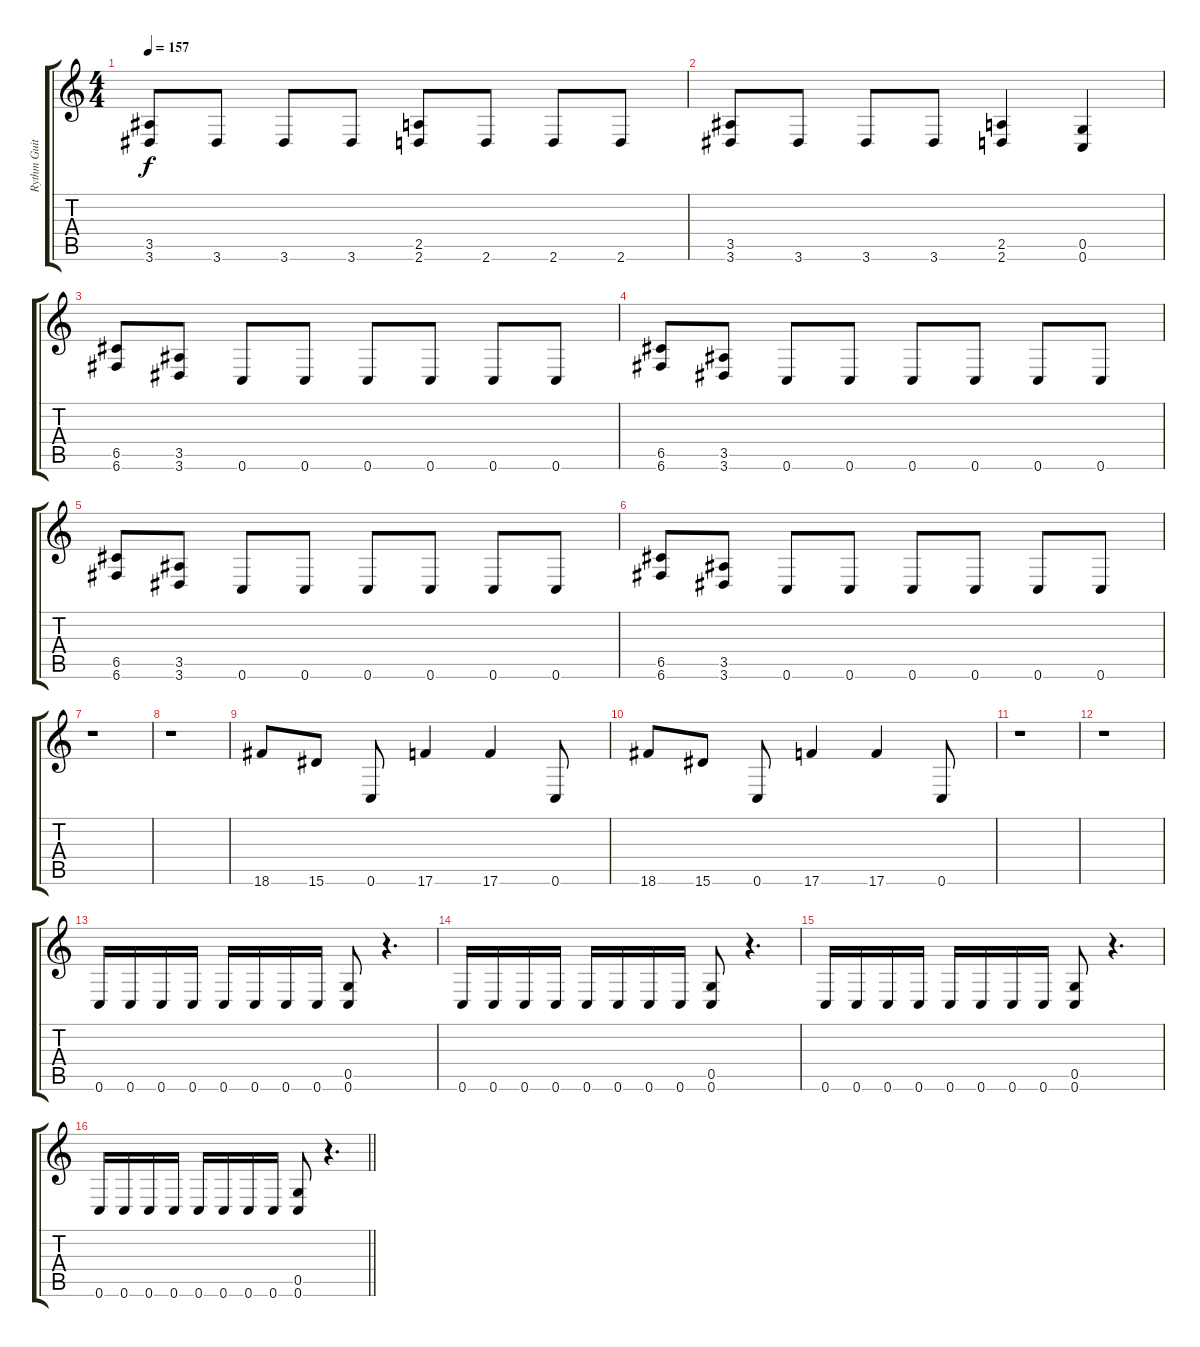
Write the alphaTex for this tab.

\track ("Rythm Guitar" "Rythm Guit") {instrument distortionguitar}
\staff {score tabs}
\tuning (D4 A3 F3 C3 G2 C2) {hide}
\ts (4 4)
\tempo 157
\clef g2
\ks c
(3.5 3.6).8{dy f} 3.6.8 3.6.8 3.6.8 (2.5 2.6).8 2.6.8 2.6.8 2.6.8 |
(3.5 3.6).8 3.6.8 3.6.8 3.6.8 (2.5 2.6).4 (0.5 0.6).4 |
(6.5 6.6).8 (3.5 3.6).8 0.6.8 0.6.8 0.6.8 0.6.8 0.6.8 0.6.8 |
(6.5 6.6).8 (3.5 3.6).8 0.6.8 0.6.8 0.6.8 0.6.8 0.6.8 0.6.8 |
(6.5 6.6).8 (3.5 3.6).8 0.6.8 0.6.8 0.6.8 0.6.8 0.6.8 0.6.8 |
(6.5 6.6).8 (3.5 3.6).8 0.6.8 0.6.8 0.6.8 0.6.8 0.6.8 0.6.8 |
r.1 |
r.1 |
18.6.8 15.6.8 0.6.8 17.6.4 17.6.4 0.6.8 |
18.6.8 15.6.8 0.6.8 17.6.4 17.6.4 0.6.8 |
r.1 |
r.1 |
0.6.16 0.6.16 0.6.16 0.6.16 0.6.16 0.6.16 0.6.16 0.6.16 (0.5 0.6).8 r.4{d} |
0.6.16 0.6.16 0.6.16 0.6.16 0.6.16 0.6.16 0.6.16 0.6.16 (0.5 0.6).8 r.4{d} |
0.6.16 0.6.16 0.6.16 0.6.16 0.6.16 0.6.16 0.6.16 0.6.16 (0.5 0.6).8 r.4{d} |
\barLineRight lightlight
0.6.16 0.6.16 0.6.16 0.6.16 0.6.16 0.6.16 0.6.16 0.6.16 (0.5 0.6).8 r.4{d}
